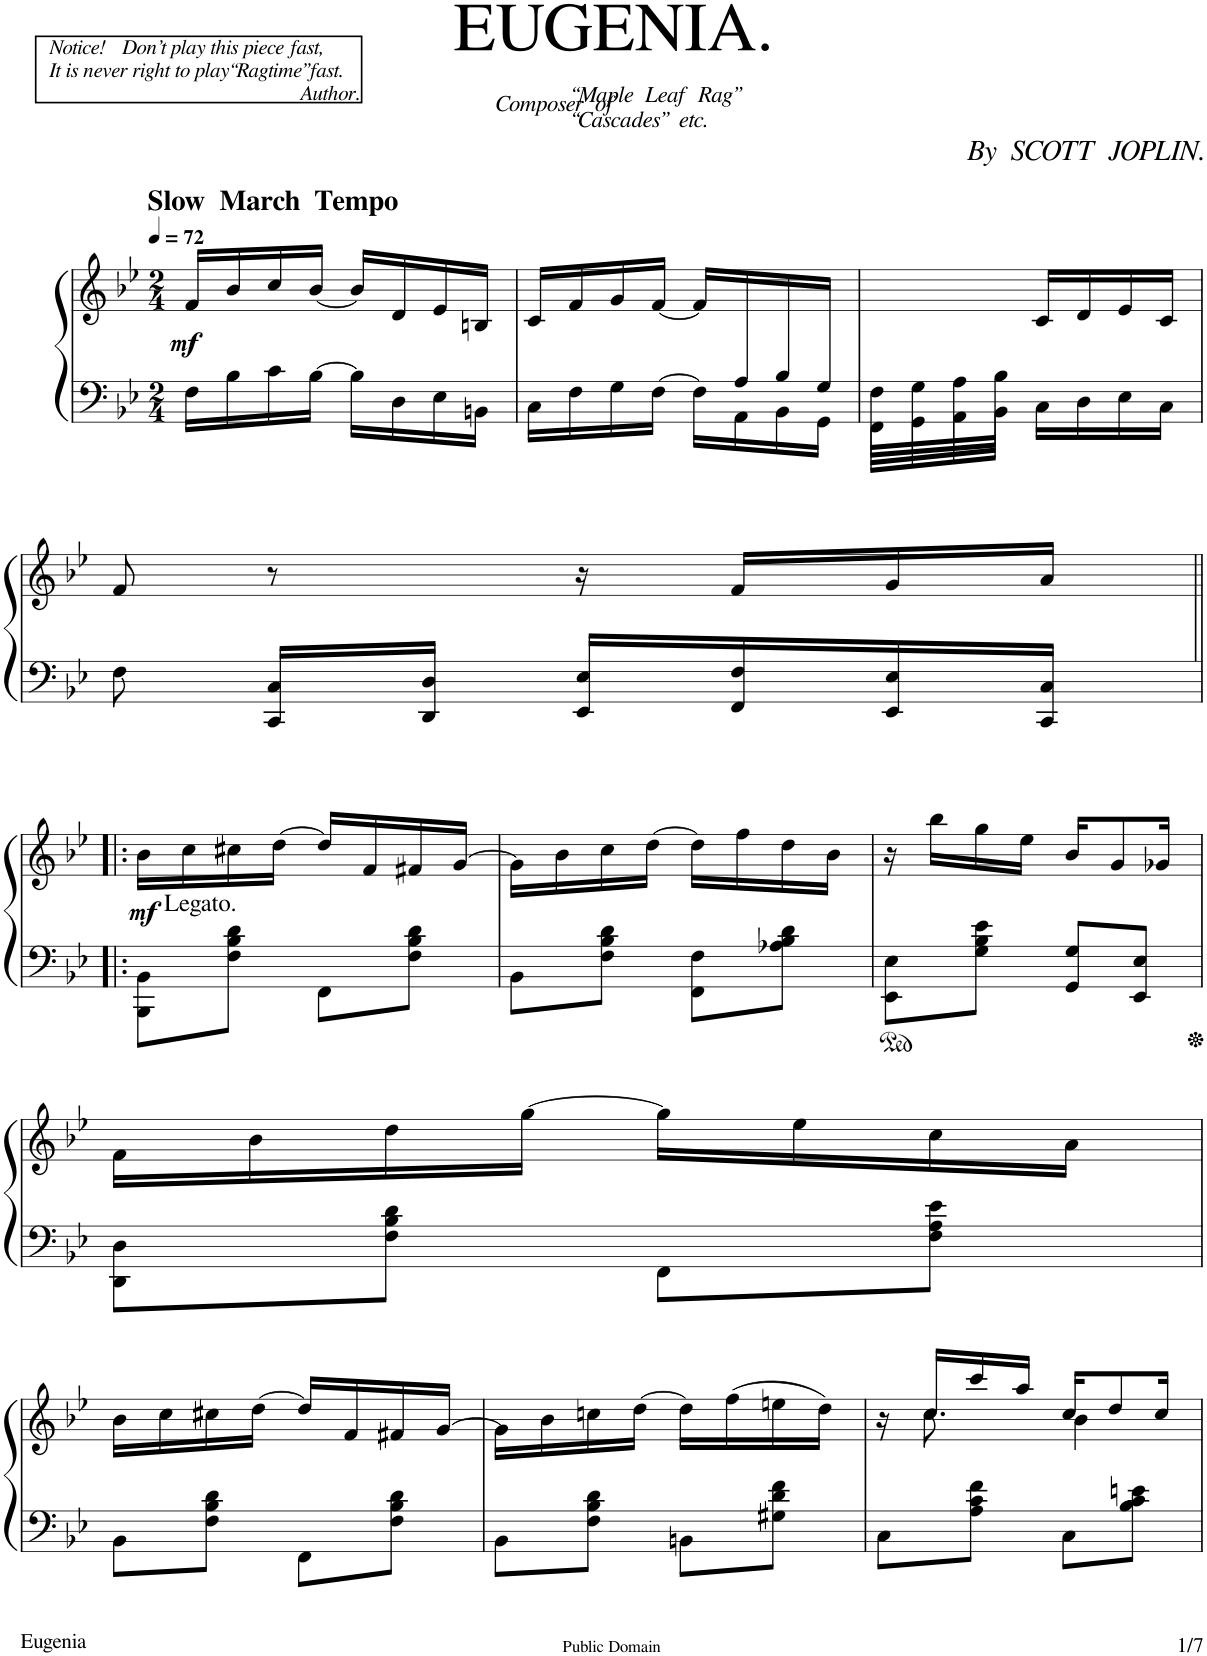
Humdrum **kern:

**kern	**kern	**dynam
*part1	*part1	*part1
*staff2	*staff1	*staff1/2
*I"Piano	*	*
*I'Pno	*	*
*clefF4	*clefG2	*
*k[b-e-]	*k[b-e-]	*
*B-:	*B-:	*
*M2/4	*M2/4	*
*MM72	*MM72	*
=1	=1	=1
!	!LO:TX:a:B:t=Slow  March  Tempo	!
!	!	!LO:DY:b
16F\LL	16f/LL	mf
16B-\	16b-/	.
16c\	16cc/	.
[16B-\JJ	[16b-/JJ	.
16B-\LL]	16b-/LL]	.
16D\	16d/	.
16E-\	16e-/	.
16BBn\JJ	16Bn/JJ	.
=2	=2	=2
*^	*	*
16ryy	16C\LL	16c/LL	.
.	16F\	16f/	.
.	16G\	16g/	.
.	[16F\JJ	[16f/JJ	.
.	16F\LL]	16f/LL]	.
16A/	16AA\	8.ryy	.
16B-/	16BB-\	.	.
16G/JJ	16GG\JJ	.	.
=3	=3	=3	=3
16F\LL	16FF\LL	4ryy	.
16G\	16GG\	.	.
16A\	16AA\	.	.
16B-\JJ	16BB-\JJ	.	.
4ryy	16C\LL	16c/LL	.
.	16D\	16d/	.
.	16E-\	16e-/	.
.	16C\JJ	16c/JJ	.
*v	*v	*	*
!!LO:LB:g=z
=4	=4	=4
8F\	8f/	.
16CC/ 16C/LL	8r	.
16DD/ 16D/JJ	.	.
16EE-/ 16E-/LL	16r	.
16FF/ 16F/	16f/LL	.
16EE-/ 16E-/	16g/	.
16CC/ 16C/JJ	16a/JJ	.
!!LO:LB:g=z
=5!|:	=5!|:	=5!|:
!	!LO:TX:b:t=Legato.	!
!	!	!LO:DY:b
8BBB-\ 8BB-\L	16b-\LL	mf
.	16cc\	.
8F\ 8B-\ 8d\J	16cc#X\	.
.	[16dd\JJ	.
8FF\L	16dd/LL]	.
.	16f/	.
8F\ 8B-\ 8d\J	16f#X/	.
.	[16g/JJ	.
=6	=6	=6
8BB-\L	16g\LL]	.
.	16b-\	.
8F\ 8B-\ 8d\J	16cc\	.
.	[16dd\JJ	.
8FF\ 8F\L	16dd\LL]	.
.	16ff\	.
8A-X\ 8B-\ 8d\J	16dd\	.
.	16b-\JJ	.
=7	=7	=7
8EE-\ 8E-\L	16r	.
.	16bb-\LL	.
8G\ 8B-\ 8e-\J	16gg\	.
.	16ee-\JJ	.
8GG/ 8G/L	16b-/KL	.
.	8g/	.
8EE-/ 8E-/J	.	.
.	16g-X/Jk	.
!!LO:LB:g=z
=8	=8	=8
8DD\ 8D\L	16f\LL	.
.	16b-\	.
8F\ 8B-\ 8d\J	16dd\	.
.	[16gg\JJ	.
8FF\L	16gg\LL]	.
.	16ee-\	.
8F\ 8A\ 8e-\J	16cc\	.
.	16a\JJ	.
!!LO:LB:g=z
=9	=9	=9
8BB-\L	16b-\LL	.
.	16cc\	.
8F\ 8B-\ 8d\J	16cc#X\	.
.	[16dd\JJ	.
8FF\L	16dd/LL]	.
.	16f/	.
8F\ 8B-\ 8d\J	16f#X/	.
.	[16g/JJ	.
=10	=10	=10
8BB-\L	16g\LL]	.
.	16b-\	.
8F\ 8B-\ 8d\J	16ccn\	.
.	[16dd\JJ	.
8BBn\L	16dd\LL]	.
.	(16ff\	.
8G#X\ 8d\ 8f\J	16een\	.
.	16dd\JJ)	.
=11	=11	=11
*	*^	*
8C\L	16r	16ryy	.
!	!LO:N:head=solid	!LO:N:head=solid	!
.	16cc/LL	8.cc\	.
8A\ 8c\ 8f\J	16ccc/	.	.
.	16aa/JJ	.	.
8C\L	16cc/KL	4b-\	.
.	8dd/	.	.
8B-\ 8c\ 8en\J	.	.	.
.	16cc/Jk	.	.
*	*v	*v	*
=	=	=
*-	*-	*-
